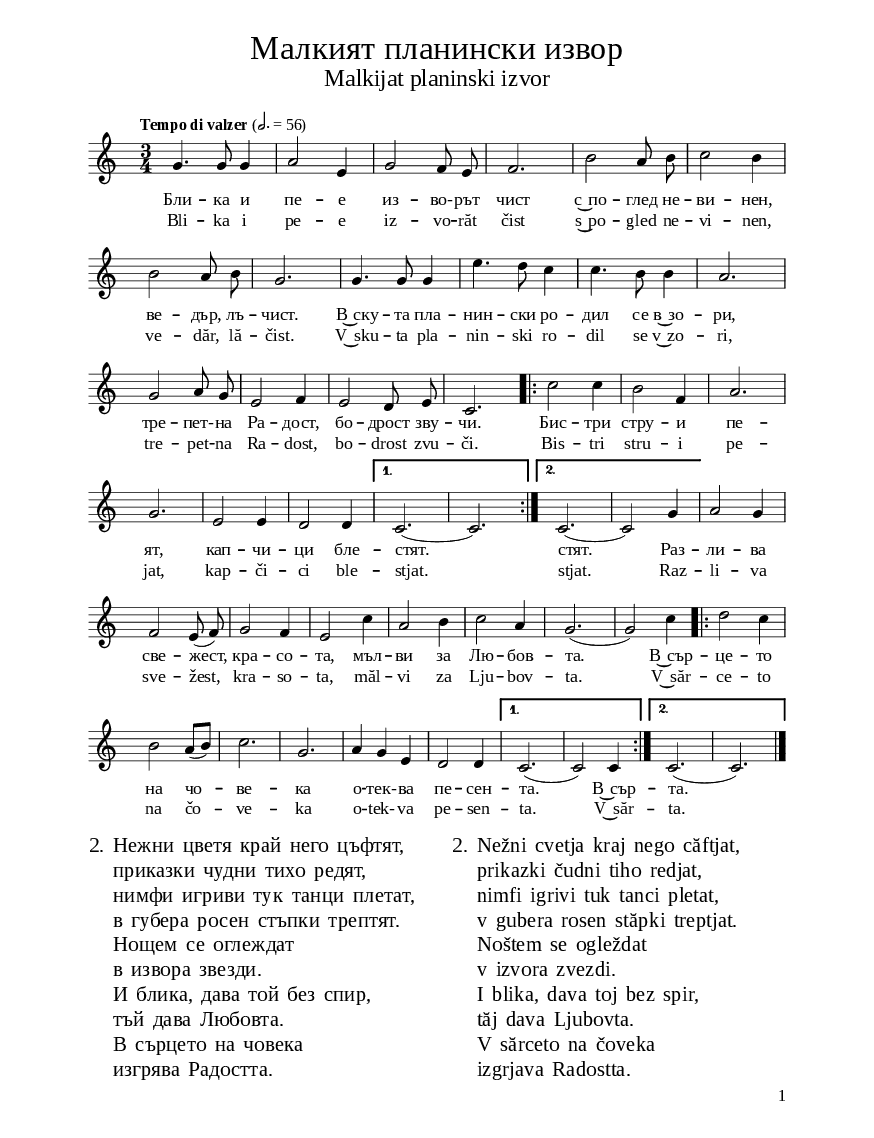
\version "2.24.1"

% include paper part and global functions
\include "include/globals.ily"

\bookpart {
  \label #'ref165
  \tocItem \markup "Малкият планински извор – Malkijat planinski izvor"
  \include "include/bookpart-paper.ily"
  \score {
    \include "include/score-layout.ily"

    \new Voice \relative  c'{
      \clef treble
      \key c \major
      \time 3/4
      \tempoFunc "Tempo di valzer" 2. "56"
      \autoBeamOff
      g'4. g8 g4 | % 2
      a2 e4 | % 3
      g2 f8 e8 | % 4
      f2. | % 5
      b2 a8  b8 | % 6
      c2  b4 \break | % 7
      b2 a8  b8 | % 8
      g2. | % 9
      g4. g8 g4 |
      e'4.  d8  c4 | % 11
      c4.  b8  b4 | % 12
      a2. \break | % 13
      g2 a8 g8 | % 14
      e2 f4 | % 15
      e2 d8 e8 | % 16
      c2. \repeat volta 2 {
        | % 17
        c'2  c4 | % 18
        b2 f4  | % 19
        a2. \break |
        g2. | % 21
        e2 e4 | % 22
        d2 d4
      }
      \alternative {
        {
          | % 23
          c2. ~ | % 24
          c2.
        }
        {
          | % 25
          c2. ~ | % 26
          c2 g'4
        }
      }
      a2 g4 \break | % 28
      f2 e8 ( f8 ) | % 29
      g2 f4 |
      e2  c'4 | % 31
      a2  b4 | % 32
      c2 a4 | % 33
      g2. ( | % 34
      g2 )  c4
      \repeat volta 2 {
        | % 35
        d2  c4 \break | % 36
        b2 a8 [(  b8 )] | % 37
        c2. | % 38
        g2. | % 39
        a4 g4 e4 |
        d2 d4
      }

      \alternative {
        {
          | % 41
          c2. ( | % 42
          c2 )  c4
        }
        {
          | % 43
          c2. ( | % 44
          c2. )
        }
      }
      \bar "|."
    }

    \addlyrics {
      Бли -- ка и пе -- е из -- "во-" --
      рът чист с~по -- глед не -- ви --
      нен, ве -- дър, лъ -- чист. В~ску --
      та пла -- нин -- ски ро -- дил се
      в~зо -- ри, тре -- "пет-" -- на Ра --
      дост, бо -- дрост зву -- чи. Бис --
      три стру -- и пе -- ят, кап -- чи --
      ци бле -- стят.  стят.  Раз --
      ли -- ва све -- жест,  кра -- со
      -- та, мъл -- ви за Лю -- бов -- та.
      В~сър -- це -- то на чо -- ве
      -- ка о -- "тек-" -- ва пе -- сен -- та.
      В~сър -- та.

    }

     \addlyrics {
      Bli -- ka i pe -- e iz -- vo --
      răt čist s~po -- gled ne -- vi --
      nen, ve -- dăr, lă -- čist. V~sku --
      ta pla -- nin -- ski ro -- dil se
      v~zo -- ri, tre -- pet -- na Ra --
      dost, bo -- drost zvu -- či. Bis --
      tri stru -- i pe -- jat, kap -- či --
      ci ble -- stjat.  stjat.  Raz --
      li -- va sve -- žest,  kra -- so
      -- ta, măl -- vi za Lju -- bov -- ta.
      V~săr -- ce -- to na čo -- ve
      -- ka o -- "tek-" -- va pe -- sen -- ta.
      V~săr -- ta.

    }
    \header {
      title = \titleFunc "Малкият планински извор" "Malkijat planinski izvor"
    }

    \midi{}

  } % score
  %\markup \dc-two "D.C." "con repitione"



  \markup \fontsize #bgCoupletFontSize {
 
    \override #`(baseline-skip . ,bgCoupletBaselineSkip)
    \column {
      \line {   2. Нежни цветя край него цъфтят,}
      \line {   "   "  приказки чудни тихо редят,  }
      \line {   "   " нимфи игриви тук танци плетат,}
      \line {   "   " в губера росен стъпки трептят. }
      \line {   "   "  Нощем се оглеждат}
      \line {   "   "  в извора  звезди.}
      \line {   "   "  И блика, дава  той без спир,}
      \line {   "   "  тъй дава Любовта. }
      \line {   "   "   В сърцето на човека}
      \line {   "   "    изгрява Радостта.}
    }

 \hspace #3
    \override #`(baseline-skip . ,bgCoupletBaselineSkip)
    \column {
      \line {   2. Nežni cvetja kraj nego căftjat,}
      \line {   "   "  prikazki čudni tiho redjat,  }
      \line {   "   " nimfi igrivi tuk tanci pletat,}
      \line {   "   " v gubera rosen stăpki treptjat. }
      \line {   "   "  Noštem se ogleždat}
      \line {   "   "  v izvora  zvezdi.}
      \line {   "   "  I blika, dava  toj bez spir,}
      \line {   "   "  tăj dava Ljubovta. }
      \line {   "   "   V sărceto na čoveka}
      \line {   "   "    izgrjava Radostta.}
    } %column
  } % markup


  % include foreign translation(s) of the song
  \version "2.22.1"

\markup \fill-line { \fontsize #deTitleFontSize "Die kleine Bergquelle" }
\markup \null
\markup \null
\markup \fontsize #deCoupletFontSize {
  \hspace #10
  \override #`(baseline-skip . ,deCoupletBaselineSkip)

  \column {
    \line { " " }


\line { " "Die reine Quelle sprudelt und singt}

\line { " "mit einem unschuldigen, munteren, hellen Blick,}

\line { " "Im Schoss der Gebirge in der Morgenröte geboren,}

\line { " "zitternde Freude, Munterkeit erklingt. }

\line { " "Klare Rinnsale singen, ihre Tropfen funkeln. (2) }

\line { " "Sie verbreitet Frische und Schönheit}

\line { " "Sie flüstert über die Liebe. }

\line { " "Im Herzen des Menschen hallt das Lied wider.}

\line { " "Zarte Blumen blühen um ihr herum,}

\line { " "sie sprechen leise wunderbare Märchen.}

\line { " "Spielerische Nymphen stricken Tänze,}

\line { " "auf einem taubedeckten Teppich schwingen Schritte. }

\line { " "Nachts spiegeln sich die Sterne in der Quelle.}

\line { " "Und sie sprudelt und gibt unaufhörlich.}

\line { " "So gibt die Liebe. }

\line { " "In den Herzen der Menschen geht die Freude auf. (2)}
  }
}



} % bookpart
